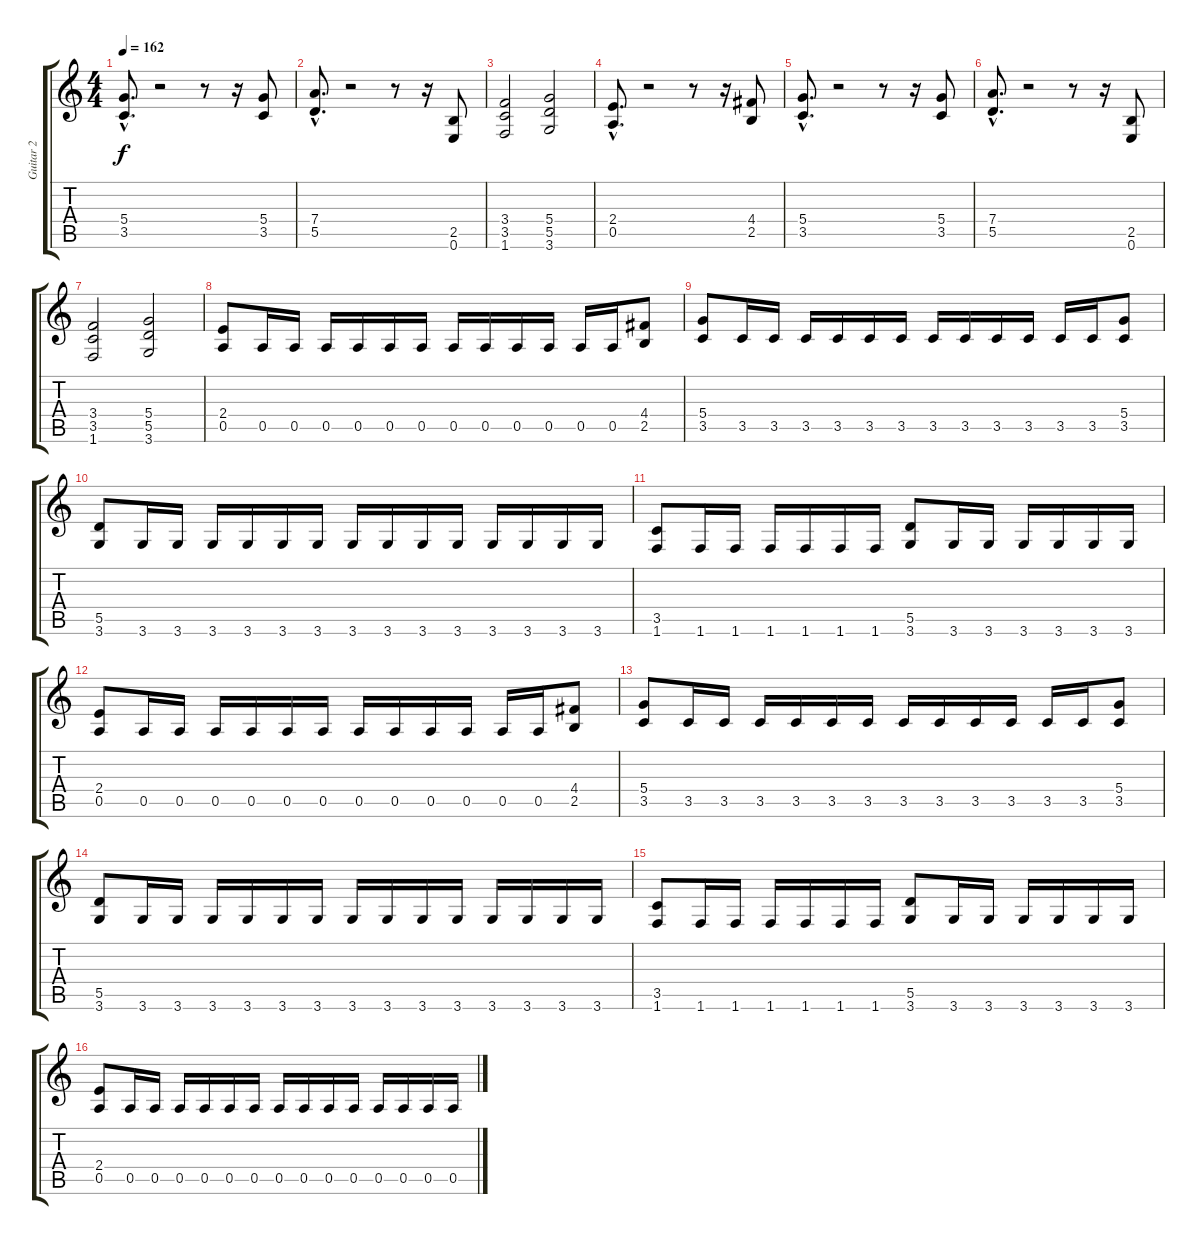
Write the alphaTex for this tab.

\track ("Guitar 2" "Guitar 2") {instrument distortionguitar}
\staff {score tabs}
\tuning (E4 B3 G3 D3 A2 E2) {hide}
\ts (4 4)
\tempo 162
\clef g2
\ks c
(5.4{hac} 3.5{hac}).8{d dy f} r.2 r.8 r.16 (5.4 3.5).8 |
(7.4{hac} 5.5{hac}).8{d} r.2 r.8 r.16 (2.5 0.6).8 |
(3.4 3.5 1.6).2 (5.4 5.5 3.6).2 |
(2.4{hac} 0.5{hac}).8{d} r.2 r.8 r.16 (4.4 2.5).8 |
(5.4{hac} 3.5{hac}).8{d} r.2 r.8 r.16 (5.4 3.5).8 |
(7.4{hac} 5.5{hac}).8{d} r.2 r.8 r.16 (2.5 0.6).8 |
(3.4 3.5 1.6).2 (5.4 5.5 3.6).2 |
\section ("" "")
(2.4 0.5).8 0.5.16 0.5.16 0.5.16 0.5.16 0.5.16 0.5.16 0.5.16 0.5.16 0.5.16 0.5.16 0.5.16 0.5.16 (4.4 2.5).8 |
(5.4 3.5).8 3.5.16 3.5.16 3.5.16 3.5.16 3.5.16 3.5.16 3.5.16 3.5.16 3.5.16 3.5.16 3.5.16 3.5.16 (5.4 3.5).8 |
(5.5 3.6).8 3.6.16 3.6.16 3.6.16 3.6.16 3.6.16 3.6.16 3.6.16 3.6.16 3.6.16 3.6.16 3.6.16 3.6.16 3.6.16 3.6.16 |
(3.5 1.6).8 1.6.16 1.6.16 1.6.16 1.6.16 1.6.16 1.6.16 (5.5 3.6).8 3.6.16 3.6.16 3.6.16 3.6.16 3.6.16 3.6.16 |
(2.4 0.5).8 0.5.16 0.5.16 0.5.16 0.5.16 0.5.16 0.5.16 0.5.16 0.5.16 0.5.16 0.5.16 0.5.16 0.5.16 (4.4 2.5).8 |
(5.4 3.5).8 3.5.16 3.5.16 3.5.16 3.5.16 3.5.16 3.5.16 3.5.16 3.5.16 3.5.16 3.5.16 3.5.16 3.5.16 (5.4 3.5).8 |
(5.5 3.6).8 3.6.16 3.6.16 3.6.16 3.6.16 3.6.16 3.6.16 3.6.16 3.6.16 3.6.16 3.6.16 3.6.16 3.6.16 3.6.16 3.6.16 |
(3.5 1.6).8 1.6.16 1.6.16 1.6.16 1.6.16 1.6.16 1.6.16 (5.5 3.6).8 3.6.16 3.6.16 3.6.16 3.6.16 3.6.16 3.6.16 |
\section ("" "")
(2.4 0.5).8 0.5.16 0.5.16 0.5.16 0.5.16 0.5.16 0.5.16 0.5.16 0.5.16 0.5.16 0.5.16 0.5.16 0.5.16 0.5.16 0.5.16
